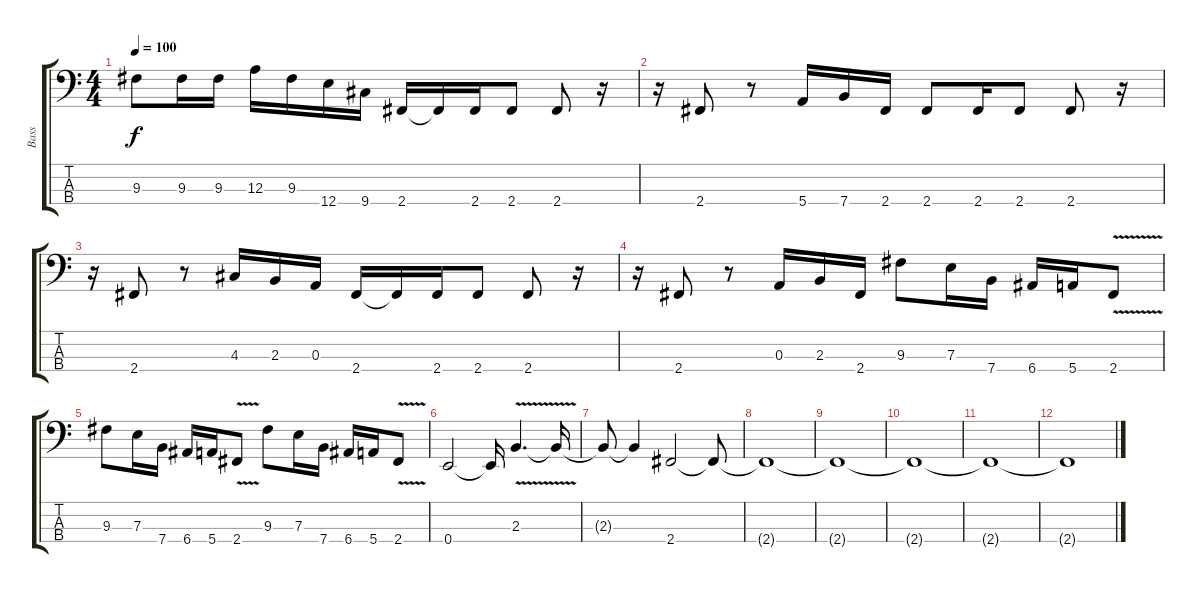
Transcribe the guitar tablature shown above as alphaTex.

\track ("Bass" "Bass") {instrument electricbasspick}
\staff {score tabs}
\tuning (G2 D2 A1 E1) {hide}
\ts (4 4)
\tempo 100
\clef f4
\ks c
9.3.8{dy f} 9.3.16 9.3.16 12.3.16 9.3.16 12.4.16 9.4.16 2.4.16 2.4{t}.16 2.4.16 2.4.8 2.4.8 r.16 |
r.16 2.4.8 r.8 5.4.16 7.4.16 2.4.16 2.4.8 2.4.16 2.4.8 2.4.8 r.16 |
r.16 2.4.8 r.8 4.3.16 2.3.16 0.3.16 2.4.16 2.4{t}.16 2.4.16 2.4.8 2.4.8 r.16 |
r.16 2.4.8 r.8 0.3.16 2.3.16 2.4.16 9.3.8 7.3.16 7.4.16 6.4.16 5.4.16 2.4{v}.8 |
9.3.8 7.3.16 7.4.16 6.4.16 5.4.16 2.4{v}.8 9.3.8 7.3.16 7.4.16 6.4.16 5.4.16 2.4{v}.8 |
0.4.2 0.4{t}.16 2.3{v}.4{d} 2.3{t}.16 |
2.3{t}.8 2.3{t}.4 2.4.2 2.4{t}.8 |
2.4{t}.1 |
2.4{t}.1 |
2.4{t}.1 |
2.4{t}.1 |
2.4{t}.1
